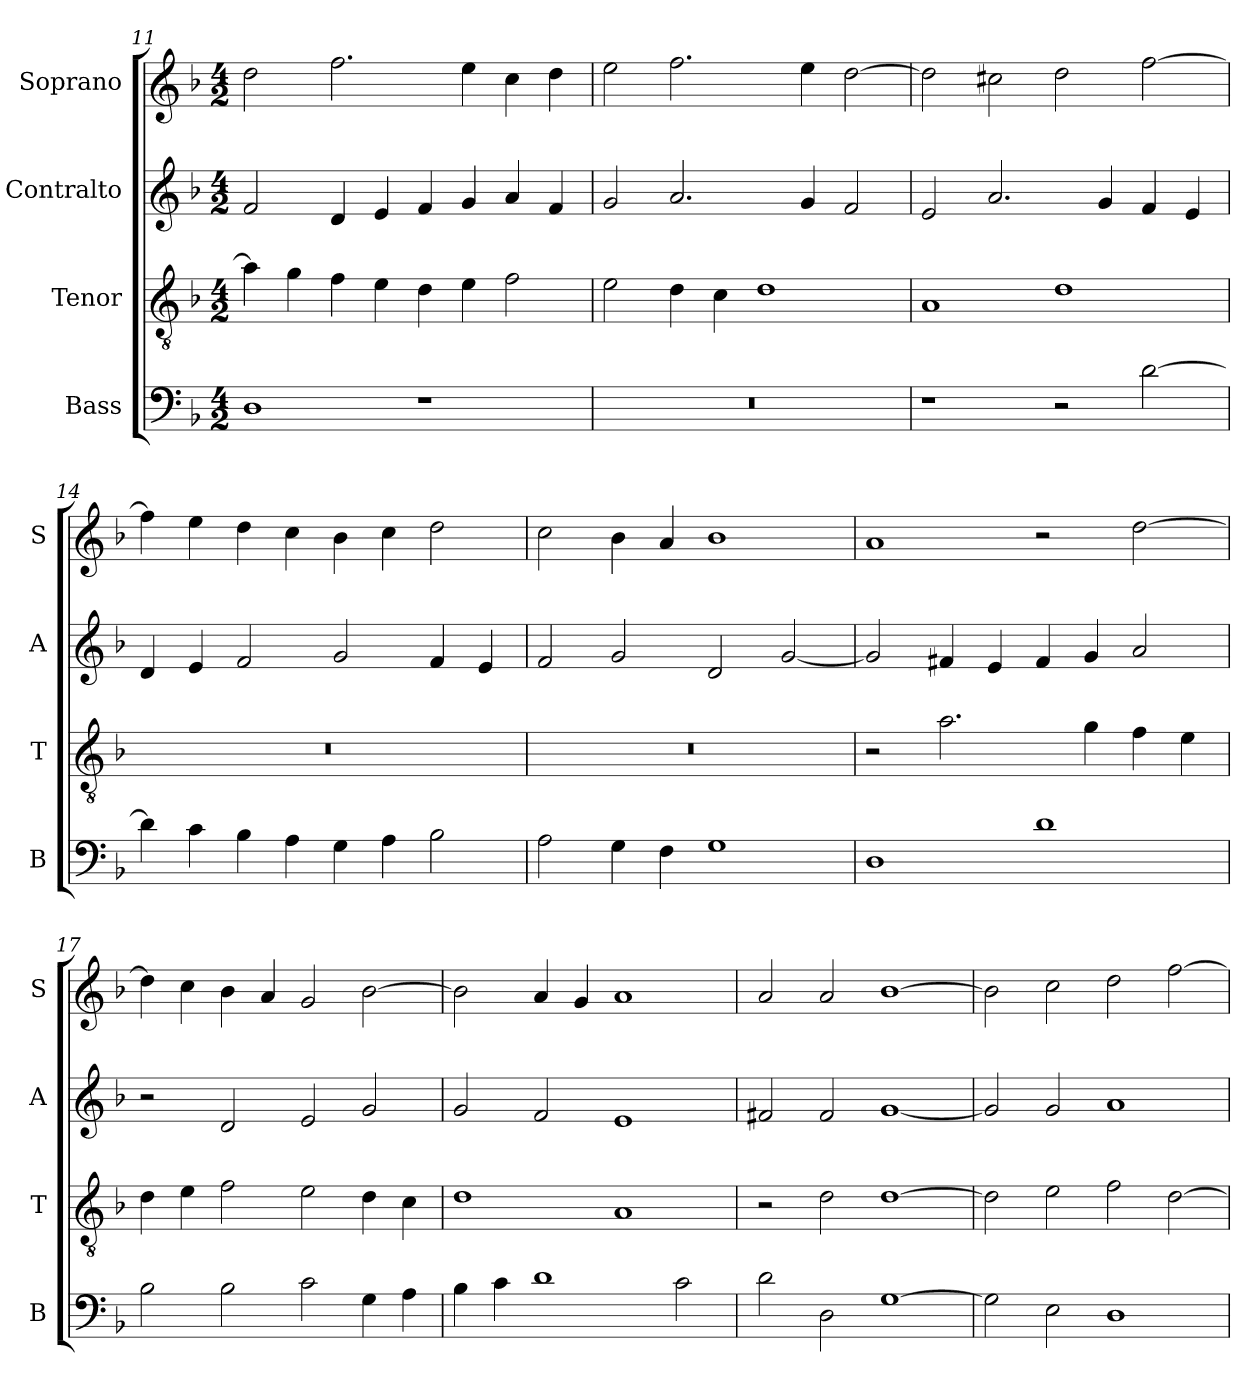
**kern	**kern	**kern	**kern
*part4	*part3	*part2	*part1
*staff4	*staff3	*staff2	*staff1
*I"Bass	*I"Tenor	*I"Contralto	*I"Soprano
*I'B	*I'T	*I'A	*I'S
*clefF4	*clefGv2	*clefG2	*clefG2
*k[b-]	*k[b-]	*k[b-]	*k[b-]
*G:dor	*G:dor	*G:dor	*G:dor
*M4/2	*M4/2	*M4/2	*M4/2
=11	=11	=11	=11
1D	4a]	2f	2dd
.	4g	.	.
.	4f	4d	2.ff
.	4e	4e	.
1r	4d	4f	.
.	4e	4g	4ee
.	2f	4a	4cc
.	.	4f	4dd
=12	=12	=12	=12
0r	2e	2g	2ee
.	4d	2.a	2.ff
.	4c	.	.
.	1d	.	.
.	.	4g	4ee
.	.	2f	[2dd
=13	=13	=13	=13
1r	1A	2e	2dd]
.	.	2.a	2cc#X
2r	1d	.	2dd
.	.	4g	.
[2d	.	4f	[2ff
.	.	4e	.
=14	=14	=14	=14
4d]	0r	4d	4ff]
4c	.	4e	4ee
4B-	.	2f	4dd
4A	.	.	4cc
4G	.	2g	4b-
4A	.	.	4cc
2B-	.	4f	2dd
.	.	4e	.
=15	=15	=15	=15
2A	0r	2f	2cc
4G	.	2g	4b-
4F	.	.	4a
1G	.	2d	1b-
.	.	[2g	.
=16	=16	=16	=16
1D	2r	2g]	1a
.	2.a	4f#X	.
.	.	4e	.
1d	.	4f#	2r
.	4g	4g	.
.	4f	2a	[2dd
.	4e	.	.
=17	=17	=17	=17
2B-	4d	2r	4dd]
.	4e	.	4cc
2B-	2f	2d	4b-
.	.	.	4a
2c	2e	2e	2g
4G	4d	2g	[2b-
4A	4c	.	.
=18	=18	=18	=18
4B-	1d	2g	2b-]
4c	.	.	.
1d	.	2f	4a
.	.	.	4g
.	1A	1e	1a
2c	.	.	.
=19	=19	=19	=19
2d	2r	2f#X	2a
2D	2d	2f#	2a
[1G	[1d	[1g	[1b-
=20	=20	=20	=20
2G]	2d]	2g]	2b-]
2E	2e	2g	2cc
1D	2f	1a	2dd
.	[2d	.	[2ff
=	=	=	=
*-	*-	*-	*-
